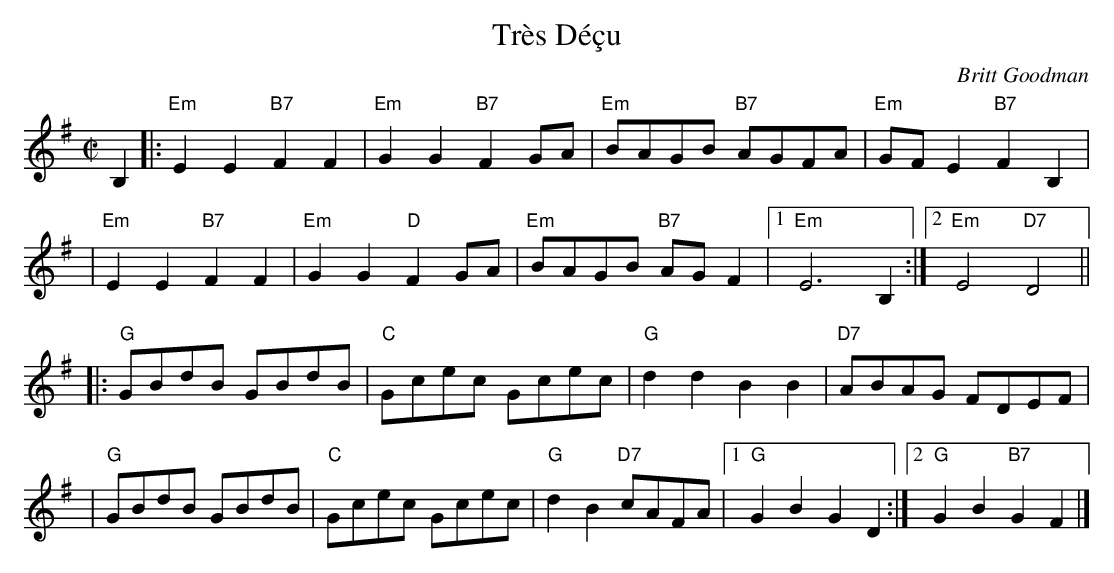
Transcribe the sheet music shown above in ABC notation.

X:1
T: Tr\`es D\'e\,cu
C: Britt Goodman
M: C|
L: 1/8
K: Em
B,2 \
|:"Em"E2E2 "B7"F2F2 | "Em"G2G2 "B7"F2GA | "Em"BAGB "B7"AGFA | "Em"GFE2 "B7"F2B,2 |
| "Em"E2E2 "B7"F2F2 | "Em"G2G2 "D"F2GA | "Em"BAGB "B7"AGF2 |1 "Em"E6 B,2 :|2 "Em"E4 "D7"D4 ||
|: "G"GBdB GBdB | "C"Gcec Gcec | "G"d2d2 B2B2 | "D7"ABAG FDEF |
|  "G"GBdB GBdB | "C"Gcec Gcec | "G"d2B2 "D7"cAFA |1"G"G2B2 G2D2 :|2 "G"G2B2 "B7"G2F2 |]
